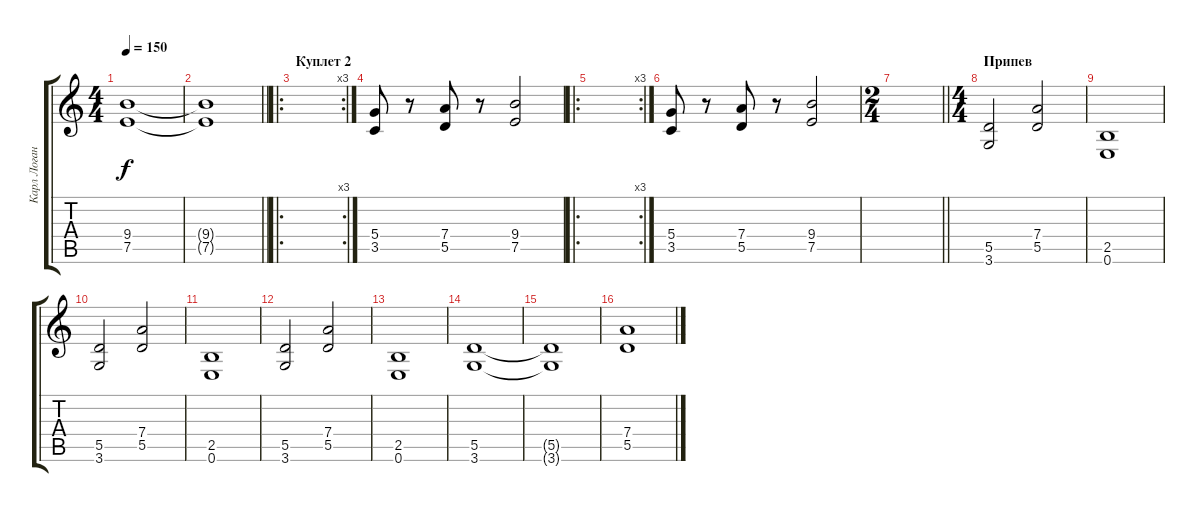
\track ("Карл Логан" "Карл Логан") {instrument distortionguitar}
\staff {score tabs}
\tuning (E4 B3 G3 D3 A2 E2) {hide}
\ts (4 4)
\tempo 150
\clef g2
\ks c
(9.4 7.5).1{dy f} |
\barLineRight lightlight
(9.4{t} 7.5{t}).1 |
\ro
\rc 3
\section ("" "Куплет 2")
|
(5.4 3.5).8 r.8 (7.4 5.5).8 r.8 (9.4 7.5).2 |
\ro
\rc 3
|
(5.4 3.5).8 r.8 (7.4 5.5).8 r.8 (9.4 7.5).2 |
\ts (2 4)
\barLineRight lightlight
|
\ts (4 4)
\section ("" "Припев")
(5.5 3.6).2 (7.4 5.5).2 |
(2.5 0.6).1 |
(5.5 3.6).2 (7.4 5.5).2 |
(2.5 0.6).1 |
(5.5 3.6).2 (7.4 5.5).2 |
(2.5 0.6).1 |
(5.5 3.6).1 |
(5.5{t} 3.6{t}).1 |
(7.4 5.5).1
